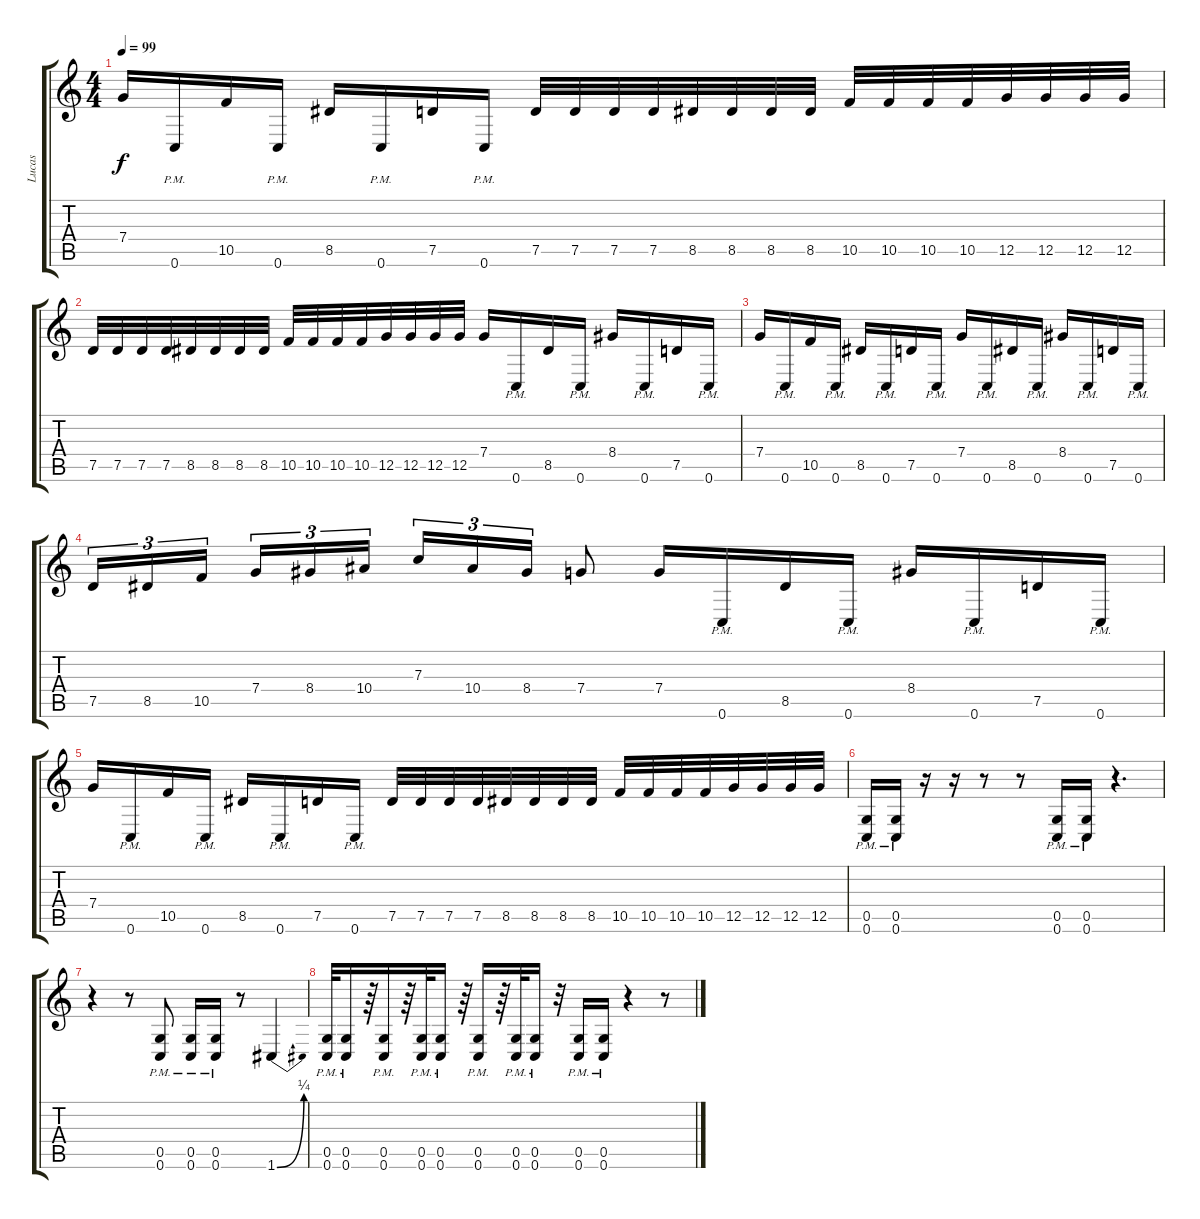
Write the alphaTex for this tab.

\track ("Lucas" "Lucas") {instrument distortionguitar}
\staff {score tabs}
\tuning (D4 A3 F3 C3 G2 C2) {hide}
\ts (4 4)
\tempo 99
\clef g2
\ks c
7.4.16{dy f} 0.6{pm}.16 10.5.16 0.6{pm}.16 8.5.16 0.6{pm}.16 7.5.16 0.6{pm}.16 7.5.32 7.5.32 7.5.32 7.5.32 8.5.32 8.5.32 8.5.32 8.5.32 10.5.32 10.5.32 10.5.32 10.5.32 12.5.32 12.5.32 12.5.32 12.5.32 |
7.5.32 7.5.32 7.5.32 7.5.32 8.5.32 8.5.32 8.5.32 8.5.32 10.5.32 10.5.32 10.5.32 10.5.32 12.5.32 12.5.32 12.5.32 12.5.32 7.4.16 0.6{pm}.16 8.5.16 0.6{pm}.16 8.4.16 0.6{pm}.16 7.5.16 0.6{pm}.16 |
7.4.16 0.6{pm}.16 10.5.16 0.6{pm}.16 8.5.16 0.6{pm}.16 7.5.16 0.6{pm}.16 7.4.16 0.6{pm}.16 8.5.16 0.6{pm}.16 8.4.16 0.6{pm}.16 7.5.16 0.6{pm}.16 |
7.5.16{tu (3 2)} 8.5.16{tu (3 2)} 10.5.16{tu (3 2) beam splitsecondary} 7.4.16{tu (3 2)} 8.4.16{tu (3 2)} 10.4.16{tu (3 2)} 7.3.16{tu (3 2)} 10.4.16{tu (3 2)} 8.4.16{tu (3 2)} 7.4.8 7.4.16 0.6{pm}.16 8.5.16 0.6{pm}.16 8.4.16 0.6{pm}.16 7.5.16 0.6{pm}.16 |
7.4.16 0.6{pm}.16 10.5.16 0.6{pm}.16 8.5.16 0.6{pm}.16 7.5.16 0.6{pm}.16 7.5.32 7.5.32 7.5.32 7.5.32 8.5.32 8.5.32 8.5.32 8.5.32 10.5.32 10.5.32 10.5.32 10.5.32 12.5.32 12.5.32 12.5.32 12.5.32 |
(0.5{pm} 0.6{pm}).16 (0.5{pm} 0.6{pm}).16 r.16 r.16 r.8 r.8 (0.5{pm} 0.6{pm}).16 (0.5{pm} 0.6{pm}).16 r.4{d} |
r.4 r.8 (0.5{pm} 0.6{pm}).8 (0.5{pm} 0.6{pm}).16 (0.5{pm} 0.6{pm}).16 r.8 1.6{be (bend 0 0 60 1)}.4 |
(0.5{pm} 0.6{pm}).32 (0.5{pm} 0.6{pm}).16 r.64 (0.5{pm} 0.6{pm}).16 r.64 (0.5{pm} 0.6{pm}).32 (0.5{pm} 0.6{pm}).16 r.64 (0.5{pm} 0.6{pm}).16 r.64 (0.5{pm} 0.6{pm}).32 (0.5{pm} 0.6{pm}).16 r.32 (0.5{pm} 0.6{pm}).16 (0.5{pm} 0.6{pm}).16 r.4 r.8
